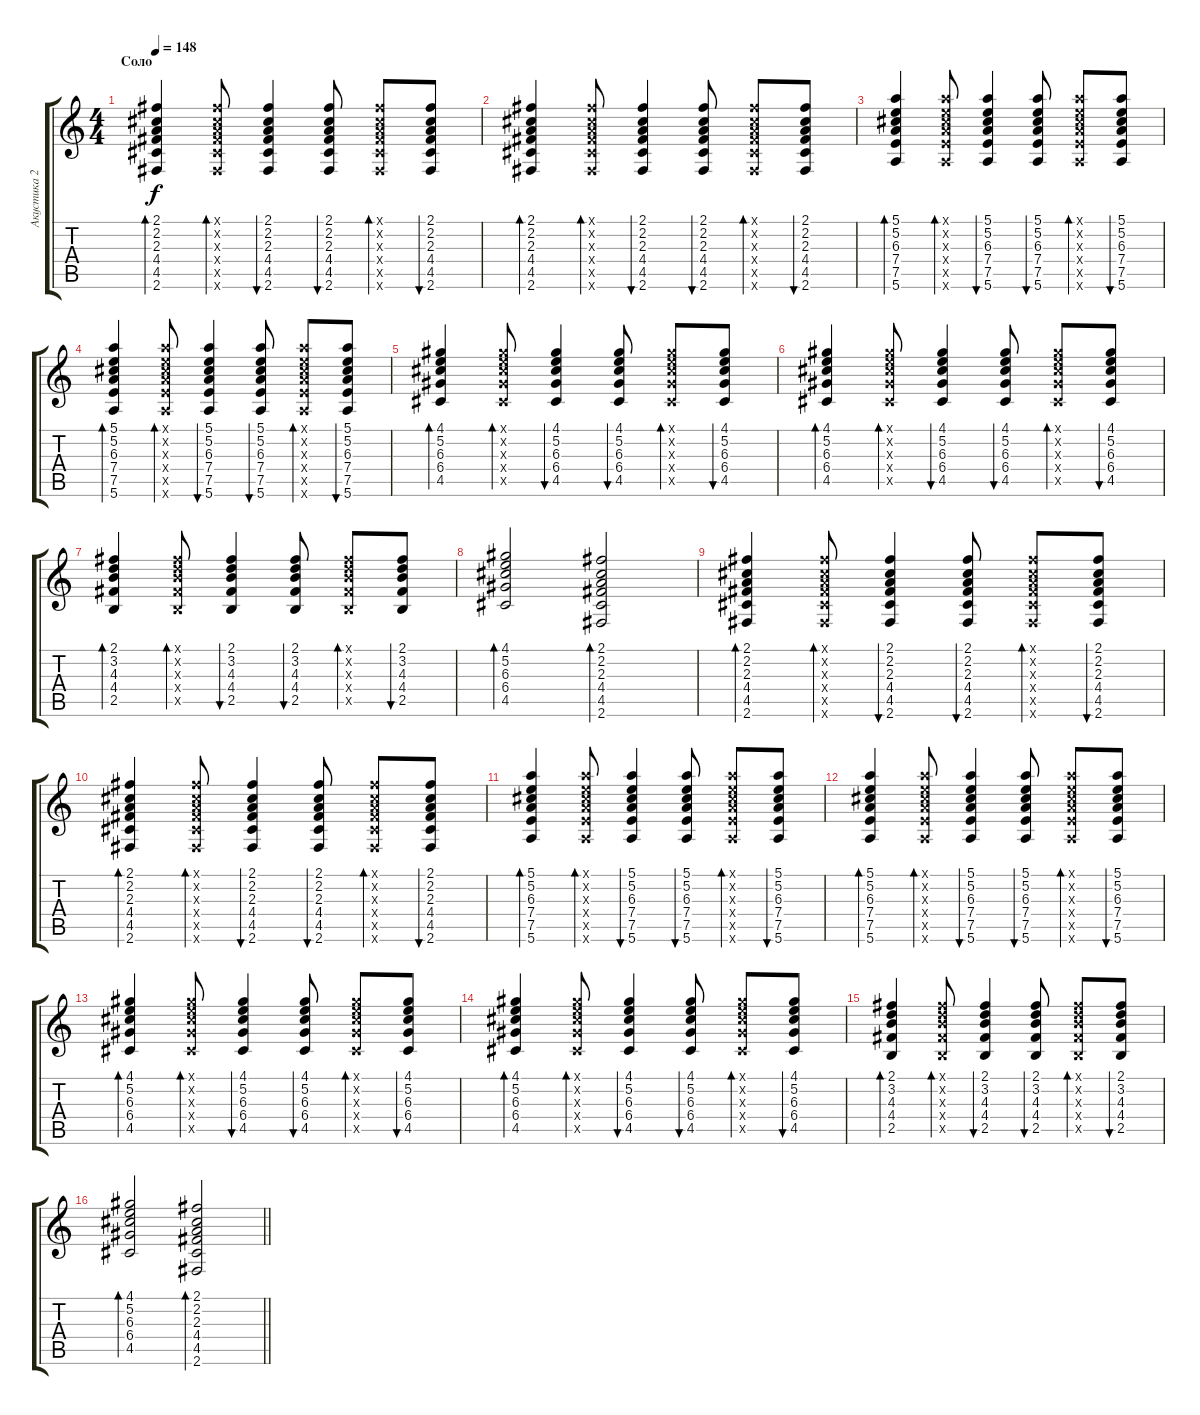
\track ("Акустика 2" "Акустика 2") {instrument acousticguitarsteel}
\staff {score tabs}
\tuning (E4 B3 G3 D3 A2 E2) {hide}
\ts (4 4)
\section ("" "Соло")
\tempo 148
\clef g2
\ks c
(2.1 2.2 2.3 4.4 4.5 2.6).4{bd 30 dy f} (2.1{x} 2.2{x} 2.3{x} 4.4{x} 4.5{x} 2.6{x}).8{bd 30} (2.1 2.2 2.3 4.4 4.5 2.6).4{bu 30} (2.1 2.2 2.3 4.4 4.5 2.6).8{bu 30} (2.1{x} 2.2{x} 2.3{x} 4.4{x} 4.5{x} 2.6{x}).8{bd 30} (2.1 2.2 2.3 4.4 4.5 2.6).8{bu 30} |
(2.1 2.2 2.3 4.4 4.5 2.6).4{bd 30} (2.1{x} 2.2{x} 2.3{x} 4.4{x} 4.5{x} 2.6{x}).8{bd 30} (2.1 2.2 2.3 4.4 4.5 2.6).4{bu 30} (2.1 2.2 2.3 4.4 4.5 2.6).8{bu 30} (2.1{x} 2.2{x} 2.3{x} 4.4{x} 4.5{x} 2.6{x}).8{bd 30} (2.1 2.2 2.3 4.4 4.5 2.6).8{bu 30} |
(5.1 5.2 6.3 7.4 7.5 5.6).4{bd 30} (5.1{x} 5.2{x} 6.3{x} 7.4{x} 7.5{x} 5.6{x}).8{bd 30} (5.1 5.2 6.3 7.4 7.5 5.6).4{bu 30} (5.1 5.2 6.3 7.4 7.5 5.6).8{bu 30} (5.1{x} 5.2{x} 6.3{x} 7.4{x} 7.5{x} 5.6{x}).8{bd 30} (5.1 5.2 6.3 7.4 7.5 5.6).8{bu 30} |
(5.1 5.2 6.3 7.4 7.5 5.6).4{bd 30} (5.1{x} 5.2{x} 6.3{x} 7.4{x} 7.5{x} 5.6{x}).8{bd 30} (5.1 5.2 6.3 7.4 7.5 5.6).4{bu 30} (5.1 5.2 6.3 7.4 7.5 5.6).8{bu 30} (5.1{x} 5.2{x} 6.3{x} 7.4{x} 7.5{x} 5.6{x}).8{bd 30} (5.1 5.2 6.3 7.4 7.5 5.6).8{bu 30} |
(4.1 5.2 6.3 6.4 4.5).4{bd 30} (4.1{x} 5.2{x} 6.3{x} 6.4{x} 4.5{x}).8{bd 30} (4.1 5.2 6.3 6.4 4.5).4{bu 30} (4.1 5.2 6.3 6.4 4.5).8{bu 30} (4.1{x} 5.2{x} 6.3{x} 6.4{x} 4.5{x}).8{bd 30} (4.1 5.2 6.3 6.4 4.5).8{bu 30} |
(4.1 5.2 6.3 6.4 4.5).4{bd 30} (4.1{x} 5.2{x} 6.3{x} 6.4{x} 4.5{x}).8{bd 30} (4.1 5.2 6.3 6.4 4.5).4{bu 30} (4.1 5.2 6.3 6.4 4.5).8{bu 30} (4.1{x} 5.2{x} 6.3{x} 6.4{x} 4.5{x}).8{bd 30} (4.1 5.2 6.3 6.4 4.5).8{bu 30} |
(2.1 3.2 4.3 4.4 2.5).4{bd 30} (2.1{x} 3.2{x} 4.3{x} 4.4{x} 2.5{x}).8{bd 30} (2.1 3.2 4.3 4.4 2.5).4{bu 30} (2.1 3.2 4.3 4.4 2.5).8{bu 30} (2.1{x} 3.2{x} 4.3{x} 4.4{x} 2.5{x}).8{bd 30} (2.1 3.2 4.3 4.4 2.5).8{bu 30} |
(4.1 5.2 6.3 6.4 4.5).2{bd 30} (2.1 2.2 2.3 4.4 4.5 2.6).2{bd 30} |
(2.1 2.2 2.3 4.4 4.5 2.6).4{bd 30} (2.1{x} 2.2{x} 2.3{x} 4.4{x} 4.5{x} 2.6{x}).8{bd 30} (2.1 2.2 2.3 4.4 4.5 2.6).4{bu 30} (2.1 2.2 2.3 4.4 4.5 2.6).8{bu 30} (2.1{x} 2.2{x} 2.3{x} 4.4{x} 4.5{x} 2.6{x}).8{bd 30} (2.1 2.2 2.3 4.4 4.5 2.6).8{bu 30} |
(2.1 2.2 2.3 4.4 4.5 2.6).4{bd 30} (2.1{x} 2.2{x} 2.3{x} 4.4{x} 4.5{x} 2.6{x}).8{bd 30} (2.1 2.2 2.3 4.4 4.5 2.6).4{bu 30} (2.1 2.2 2.3 4.4 4.5 2.6).8{bu 30} (2.1{x} 2.2{x} 2.3{x} 4.4{x} 4.5{x} 2.6{x}).8{bd 30} (2.1 2.2 2.3 4.4 4.5 2.6).8{bu 30} |
(5.1 5.2 6.3 7.4 7.5 5.6).4{bd 30} (5.1{x} 5.2{x} 6.3{x} 7.4{x} 7.5{x} 5.6{x}).8{bd 30} (5.1 5.2 6.3 7.4 7.5 5.6).4{bu 30} (5.1 5.2 6.3 7.4 7.5 5.6).8{bu 30} (5.1{x} 5.2{x} 6.3{x} 7.4{x} 7.5{x} 5.6{x}).8{bd 30} (5.1 5.2 6.3 7.4 7.5 5.6).8{bu 30} |
(5.1 5.2 6.3 7.4 7.5 5.6).4{bd 30} (5.1{x} 5.2{x} 6.3{x} 7.4{x} 7.5{x} 5.6{x}).8{bd 30} (5.1 5.2 6.3 7.4 7.5 5.6).4{bu 30} (5.1 5.2 6.3 7.4 7.5 5.6).8{bu 30} (5.1{x} 5.2{x} 6.3{x} 7.4{x} 7.5{x} 5.6{x}).8{bd 30} (5.1 5.2 6.3 7.4 7.5 5.6).8{bu 30} |
(4.1 5.2 6.3 6.4 4.5).4{bd 30} (4.1{x} 5.2{x} 6.3{x} 6.4{x} 4.5{x}).8{bd 30} (4.1 5.2 6.3 6.4 4.5).4{bu 30} (4.1 5.2 6.3 6.4 4.5).8{bu 30} (4.1{x} 5.2{x} 6.3{x} 6.4{x} 4.5{x}).8{bd 30} (4.1 5.2 6.3 6.4 4.5).8{bu 30} |
(4.1 5.2 6.3 6.4 4.5).4{bd 30} (4.1{x} 5.2{x} 6.3{x} 6.4{x} 4.5{x}).8{bd 30} (4.1 5.2 6.3 6.4 4.5).4{bu 30} (4.1 5.2 6.3 6.4 4.5).8{bu 30} (4.1{x} 5.2{x} 6.3{x} 6.4{x} 4.5{x}).8{bd 30} (4.1 5.2 6.3 6.4 4.5).8{bu 30} |
(2.1 3.2 4.3 4.4 2.5).4{bd 30} (2.1{x} 3.2{x} 4.3{x} 4.4{x} 2.5{x}).8{bd 30} (2.1 3.2 4.3 4.4 2.5).4{bu 30} (2.1 3.2 4.3 4.4 2.5).8{bu 30} (2.1{x} 3.2{x} 4.3{x} 4.4{x} 2.5{x}).8{bd 30} (2.1 3.2 4.3 4.4 2.5).8{bu 30} |
\barLineRight lightlight
(4.1 5.2 6.3 6.4 4.5).2{bd 30} (2.1 2.2 2.3 4.4 4.5 2.6).2{bd 30}
